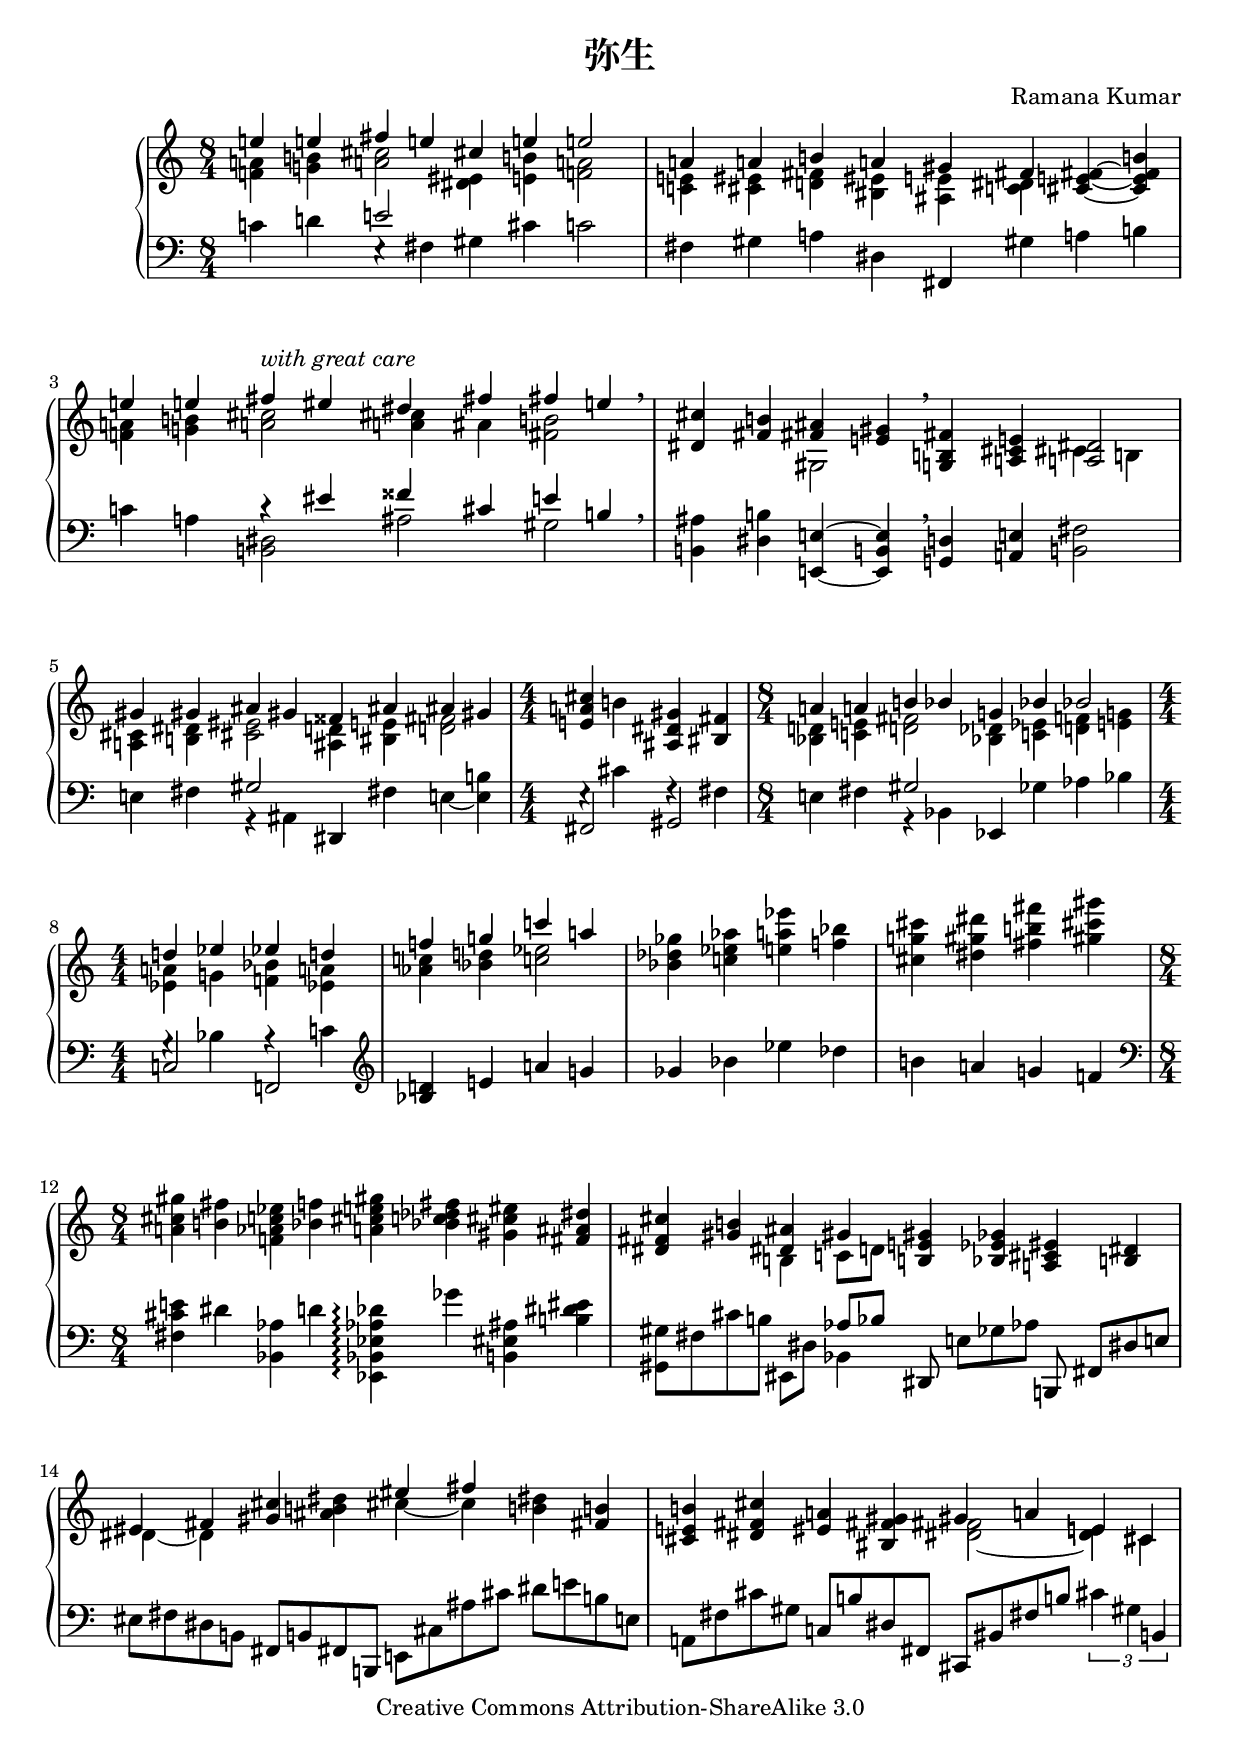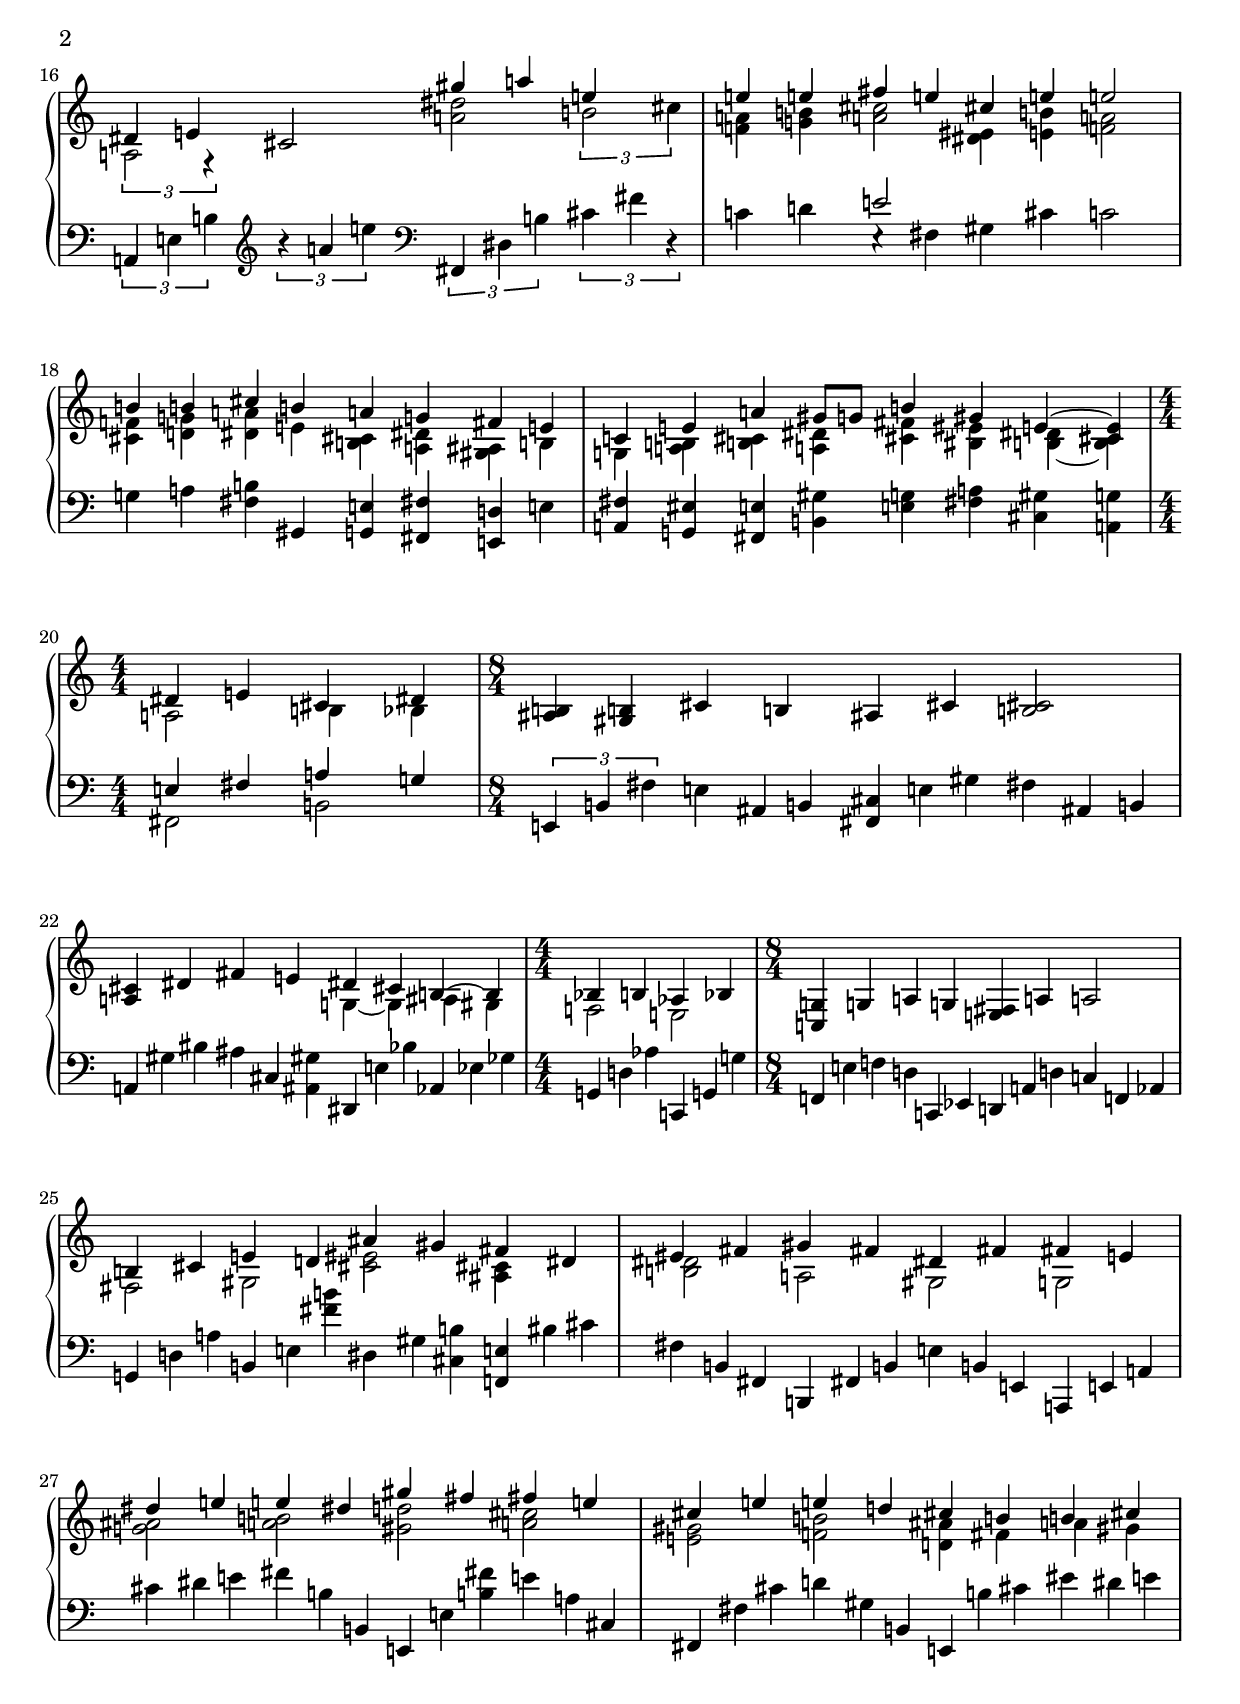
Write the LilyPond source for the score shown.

\version "2.15.39"

\header {
  title = "弥生"
  composer = "Ramana Kumar"
  date = "2012"
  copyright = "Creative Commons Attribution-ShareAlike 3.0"
}

#(ly:set-option 'point-and-click #f)

\score {
  \new PianoStaff <<
    \new Staff {
      \accidentalStyle #'PianoStaff "dodecaphonic"
      \override PianoStaff.TimeSignature #'style = #'numbered
      \clef treble
      \time 8/4
        << {e''4 e'' fis'' e'' cis'' e'' e''2}
        \\ {<f' a'>4 <g' b'> <a' cis''>2 <dis' eis'>4  <e' b'> <f' a'>2} >>
      | << {a'4 a' b' a' gis' fis'}
        \\ {<c' e'>4 <cis' eis'> <d' fis'> <bis eis'> <ais e'> <c' dis'> } >>
        <cis' e' fis'>4 ~ <cis' e' fis' b'>
      | << {e''4 e'' fis'' -\markup{\italic "with great care"} eis''
            dis'' fis'' fis'' e''}
        \\ {<f' a'>4 <g' b'> <a' cis''>2
            <a' cis''>4 ais' <fis' b'>2} >> \breathe
      | <dis' cis''>4 <fis' b'>
        << {<fis' ais'>4 <e' gis'>} \\ gis2 >> \breathe
        <g b fis'>4 <a cis' e'> << <a dis'>2 \\ {cis'4 b} >>
      | << {gis'4 gis' ais' gis' fisis' ais' ais' gis'}
        \\ { <a cis'>4 <b dis'> <cis' eis'>2 <ais d'>4 <bis e'> <d' fis'>2 }>>
      | \time 4/4
        <e' a' cis''>4 b' <ais dis' gis'> <bis fis'>
      | \time 8/4
        << {a'4 a' b' bes' g' bes' bes'2}
        \\ { <bes d'>4 <c' e'> <d' fis'>2
             <bes des'>4 <c' ees'> <d' f'> <e' g'>} >>
      | \time 4/4
        << {d''4 ees'' ees'' d''}
        \\ {<ees' a'>4 g' <f' bes'> <ees' a'>} >>
      | << {f''4 g'' c''' a''}
        \\ {<aes' c''>4 <bes' d''> <c'' ees''>2} >>
      | <bes' des'' ges''>4 <c'' ees'' aes''> <e'' a'' ees'''> <f'' bes''>
      | <cis'' g'' cis'''> <dis'' gis'' dis'''>
        <fis'' b'' fis'''> <gis'' cis''' gis'''>
      | \time 8/4
        <a' cis'' gis''> <b' fis''> <f' aes' c'' ees''> <bes' f''>
        <a' cis'' e'' gis''> <bes' c'' des'' fis''>
        <gis' cis'' eis''> <fis' ais' dis''>
      | <dis' fis' cis''> <gis' b'> << { <dis' ais'>  gis' } \\ { b c'8 d' } >>
        <b e' gis'>4 <bes ees' ges'> <a cis' eis'> <b dis'>
      | << { eis' fis' } \\ { dis' ~ dis' } >> <gis' cis''>
        <ais' b' dis''>
        << { eis'' fis'' } \\ { cis'' ~ cis'' } >>
        <b' dis''> <fis' b'>
      | <cis' e' b'> <dis' fis' cis''> <eis' a'> <bis fis' gis'>
        << { gis' a' e' cis' } \\ { <dis' fis'>2 ~ <dis' e'>4 cis' } >>
      | << { dis'4 e' cis'2 } \\ { \times 2/3 { a2 r4 } } >>
        << { gis'' a'' e'' } \\ { <a' dis''>2 \times 2/3 { b'2 cis''4 } } >>
      | << {e''4 e'' fis'' e'' cis'' e'' e''2}
        \\ {<f' a'>4 <g' b'> <a' cis''>2 <dis' eis'>4  <e' b'> <f' a'>2} >>
      | << { b'4  b' cis'' b' a' g' fis' e' }
        \\ { <cis' f'> <d' g'> <dis' a'> e'
             <b cis'> <a dis'> <gis ais> b } >>
      | << { c' e' a' gis'8 g' b'4 gis' e' ~ <cis' e'> }
        \\ { g <a b> <b cis'> <a dis'>
             <cis' fis'> <bis eis'> <b dis'> ~ <b cis'> } >>
      | \time 4/4
        << { dis'4 e' cis' dis' }
        \\ { a2 b4 bes } >>
      | \time 8/4
        <ais b>4 <gis b> cis' b ais cis' <b cis'>2
      | <a cis'>4 dis' fis' e' 
        << { dis' cis' b ~ b }
        \\ { g4 ~ g ais gis } >>
      | \time 4/4
        << { bes b aes bes }
        \\ { f2 e } >>
      | \time 8/4
        <c g>4 g a g <e fis> a a2
      | << { b4 cis' e' d' ais' gis' fis' dis' }
        \\ { fis2 gis <cis' eis'> <ais cis'>4 s } >>
      | << { eis'4 fis' gis' fis' dis' fis' fis' e' }
        \\ { <b dis'>2 a gis g } >>
      | << { dis''4 e'' e'' dis'' gis'' fis'' fis'' e'' }
        \\ { <g' ais'>2 <a' b'> <gis' d''> <a' cis''> } >>
      | << { cis''4 e'' e'' d'' cis'' b' b' cis'' }
        \\ { <e' gis'>2 <f' b'> <ais' d'>4 fis' a' gis' } >>
    }
    \new Staff {
      \clef bass
        c'4 d' << e'2 \\ {e4\rest fis} >> gis cis' c'2
      | fis4 gis a dis fis, gis a b
      | c'4 a << {r4 eis' fisis' cis' e' b} \\ {<b, dis>2 ais gis} >> \breathe
      | <b, ais>4 <dis b> <e, e> ~ <e, b, e> \breathe <g, d>4 <a, e> <b, fis>2
      | e4 fis << gis2 \\ {r4 ais,} >> dis, fis e ~ <e b>
      | << {fis,2 gis,} \\ {e4\rest cis' f\rest fis} >>
      | e4 fis << gis2 \\ {r4 bes,} >> ees, ges aes bes
      | << {c2 f,} \\ {g4\rest bes a\rest c'} >>
      | \clef treble <bes d'>4 e' a' g'
      | ges' bes' ees'' des''
      | b' a' g' f'
      | \clef bass <fis cis' e'>4 dis' <bes, aes> d'
         <ees, bes, ees aes des'>\arpeggio ges' <b, eis ais> <b dis' eis'>
        \set beatStructure = #'(2 2 2 2)
      | <gis, gis>8 fis cis' b << { s4 aes8 bes } \\ { eis, dis bes,4 } >>
        dis,8 e [ ges aes ] b,, fis, [ dis e ]
      | eis fis dis b, fis, b, fis, b,, e, cis ais cis' dis' e' b e
      | a, fis cis' gis c b dis fis,
        cis, bis, fis b
        \set tupletSpannerDuration = #(ly:make-moment 2 4)
        \times 2/3 { cis'4 gis b, }
      | \times 2/3 { a, e b \clef treble r a' e'' \clef bass fis, dis b cis' fis' r}
      | c'4 d' << e'2 \\ {e4\rest fis} >> gis cis' c'2
      | g4 a <fis b> gis, <g, e> <fis, fis> <e, d> e
      | <a, fis> <g, eis> <fis, e> <b, gis> <e g> <fis a> <cis gis> <a, g>
      | << {e4 fis a g} \\ {fis,2 b,} >>
      | \times 2/3 { e,4 b, fis } e4*2/3 ais, b,
        <fis, cis> e gis fis ais, b,
      | a, gis bis ais cis <ais, gis> dis, e bes aes, ees ges
      | g, d aes c, g, g
      | f, e f d c, ees, d, a, d c f, aes,
      | g, d a b, e <fis' b'> dis gis <cis b> <f, e> bis cis'
      | fis b, fis, b,, fis, b, e b, e, a,, e, a,
      | cis' dis' e' fis' b b, e, e <b fis'> e' a cis
      | fis, fis cis' d' gis b, e, b cis' eis' dis' e'
    }
  >>
}
